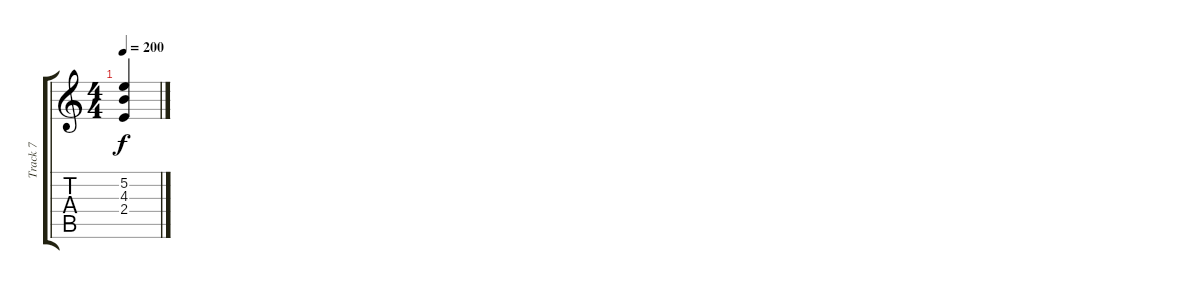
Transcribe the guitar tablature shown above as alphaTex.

\track ("Track 7" "Track 7") {instrument overdrivenguitar}
\staff {score tabs}
\tuning (E4 B3 G3 D3 A2 E2) {hide}
\ts (4 4)
\tempo 200
\clef g2
\ks c
(5.2 4.3 2.4).4{dy f}
